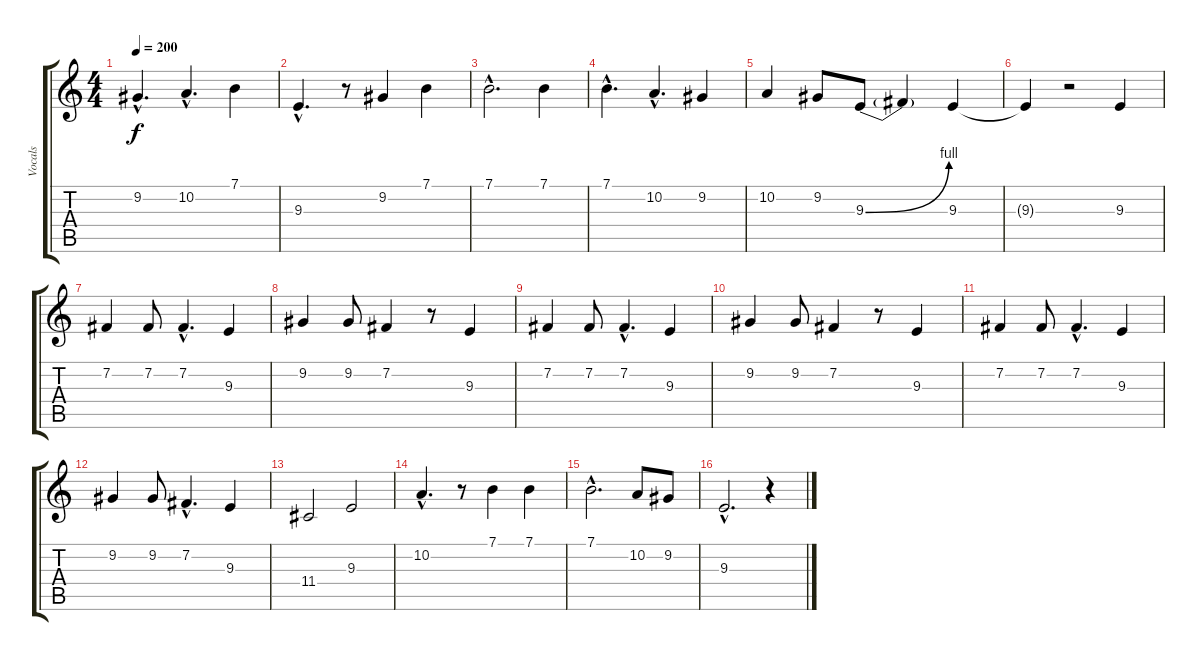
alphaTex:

\track ("Vocals" "Vocals") {instrument lead2sawtooth}
\staff {score tabs}
\tuning (E4 B3 G3 D3 A2 E2) {hide}
\ts (4 4)
\tempo 200
\clef g2
\ks c
9.2{hac}.4{d dy f} 10.2{hac}.4{d} 7.1.4 |
9.3{hac}.4{d} r.8 9.2.4 7.1.4 |
7.1{hac}.2{d} 7.1.4 |
7.1{hac}.4{d} 10.2{hac}.4{d} 9.2.4 |
10.2.4 9.2.8 9.3{be (bend 0 0 60 4)}.8 9.3{t}.4 9.3.4 |
9.3{t}.4 r.2 9.3.4 |
7.2.4 7.2.8 7.2{hac}.4{d} 9.3.4 |
9.2.4 9.2.8 7.2.4 r.8 9.3.4 |
7.2.4 7.2.8 7.2{hac}.4{d} 9.3.4 |
9.2.4 9.2.8 7.2.4 r.8 9.3.4 |
7.2.4 7.2.8 7.2{hac}.4{d} 9.3.4 |
9.2.4 9.2.8 7.2{hac}.4{d} 9.3.4 |
11.4.2 9.3.2 |
10.2{hac}.4{d} r.8 7.1.4 7.1.4 |
7.1{hac}.2{d} 10.2.8 9.2.8 |
9.3{hac}.2{d} r.4
